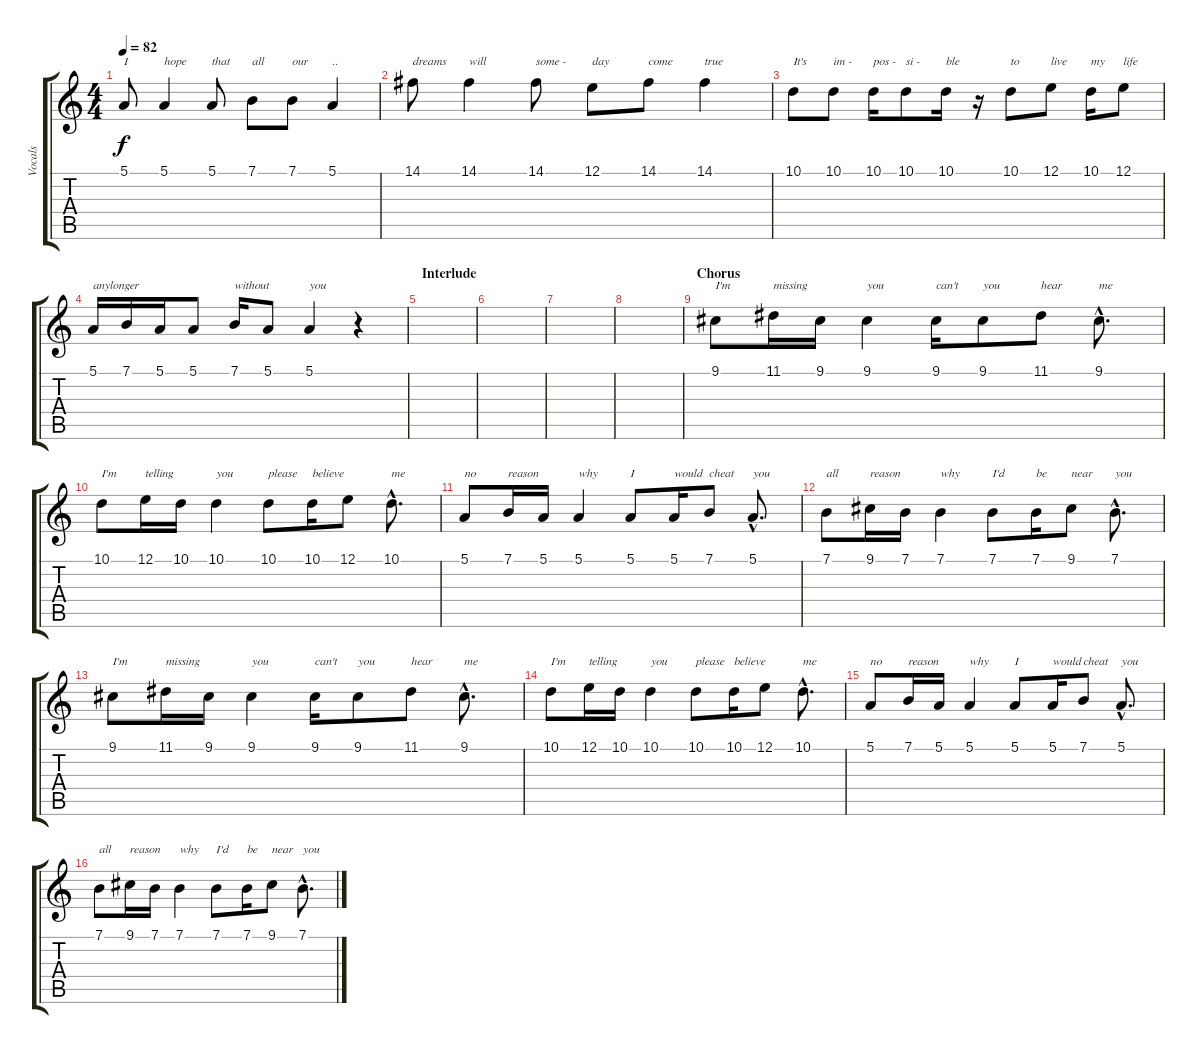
\track ("Vocals" "Vocals") {instrument oboe}
\staff {score tabs}
\tuning (E4 B3 G3 D3 A2 E2) {hide}
\ts (4 4)
\tempo 82
\clef g2
\ks c
5.1.8{txt "I" dy f} 5.1.4{txt "hope"} 5.1.8{txt "that"} 7.1.8{txt "all"} 7.1.8{txt "our"} 5.1.4{txt ".."} |
14.1.8{txt "dreams"} 14.1.4{txt "will"} 14.1.8{txt "some -"} 12.1.8{txt "day"} 14.1.8{txt "come"} 14.1.4{txt "true"} |
10.1.8{txt "It's"} 10.1.8{txt "im -"} 10.1.16{txt "pos -"} 10.1.8{txt "si -"} 10.1.16{txt "ble"} r.16 10.1.8{txt "to"} 12.1.8{txt "live"} 10.1.16{txt "my"} 12.1.8{txt "life"} |
5.1.16{txt "anylonger"} 7.1.16 5.1.16 5.1.8 7.1.16{txt "without"} 5.1.8 5.1.4{txt "you"} r.4 |
\section ("" "Interlude")
|
|
|
|
\section ("" "Chorus")
9.1.8{txt "I'm"} 11.1.16{txt "missing"} 9.1.16 9.1.4{txt "you"} 9.1.16{txt "can't"} 9.1.8{txt "you"} 11.1.8{txt "hear"} 9.1{hac}.8{d txt "me"} |
10.1.8{txt "I'm"} 12.1.16{txt "telling"} 10.1.16 10.1.4{txt "you"} 10.1.8{txt "please"} 10.1.16{txt "believe"} 12.1.8 10.1{hac}.8{d txt "me"} |
5.1.8{txt "no"} 7.1.16{txt "reason"} 5.1.16 5.1.4{txt "why"} 5.1.8{txt "I"} 5.1.16{txt "would"} 7.1.8{txt "cheat"} 5.1{hac}.8{d txt "you"} |
7.1.8{txt "all"} 9.1.16{txt "reason"} 7.1.16 7.1.4{txt "why"} 7.1.8{txt "I'd"} 7.1.16{txt "be"} 9.1.8{txt "near"} 7.1{hac}.8{d txt "you"} |
9.1.8{txt "I'm"} 11.1.16{txt "missing"} 9.1.16 9.1.4{txt "you"} 9.1.16{txt "can't"} 9.1.8{txt "you"} 11.1.8{txt "hear"} 9.1{hac}.8{d txt "me"} |
10.1.8{txt "I'm"} 12.1.16{txt "telling"} 10.1.16 10.1.4{txt "you"} 10.1.8{txt "please"} 10.1.16{txt "believe"} 12.1.8 10.1{hac}.8{d txt "me"} |
5.1.8{txt "no"} 7.1.16{txt "reason"} 5.1.16 5.1.4{txt "why"} 5.1.8{txt "I"} 5.1.16{txt "would"} 7.1.8{txt "cheat"} 5.1{hac}.8{d txt "you"} |
7.1.8{txt "all"} 9.1.16{txt "reason"} 7.1.16 7.1.4{txt "why"} 7.1.8{txt "I'd"} 7.1.16{txt "be"} 9.1.8{txt "near"} 7.1{hac}.8{d txt "you"}
